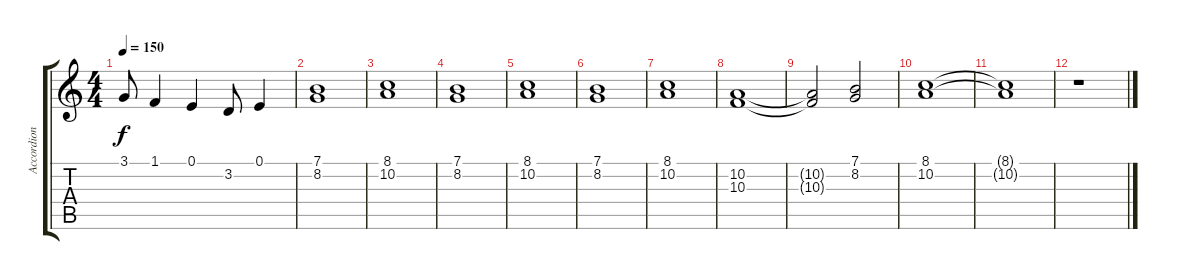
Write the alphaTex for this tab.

\track ("Accordion" "Accordion") {instrument accordion}
\staff {score tabs}
\tuning (E4 B3 G3 D3 A2 E2) {hide}
\ts (4 4)
\tempo 150
\clef g2
\ks c
3.1{t}.8{dy f} 1.1.4 0.1.4 3.2.8 0.1.4 |
(7.1 8.2).1 |
(8.1 10.2).1 |
(7.1 8.2).1 |
(8.1 10.2).1 |
(7.1 8.2).1 |
(8.1 10.2).1 |
(10.2 10.3).1 |
(10.2{t} 10.3{t}).2 (7.1 8.2).2 |
(8.1 10.2).1 |
(8.1{t} 10.2{t}).1 |
r.1
